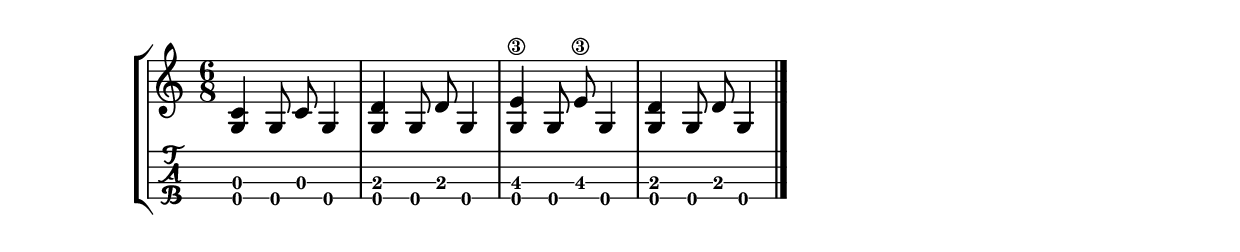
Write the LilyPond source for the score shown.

\version "2.18.2"
RH = #rightHandFinger

%--- Configuración ---%
\layout{
	\context {
		\TabStaff
		stringTunings = \stringTuning <g c' e' a'>
	}
}

%--- Introducción de las notas ---%
notas = \relative c' {

\numericTimeSignature
\time 6/8
	<c g>4 g8 c8 g4 |
	<d' g,>4 g,8 d'8 g,4 |
	<e'\3 g,>4 g,8 e'\3 g,4 |
	<d' g,>4 g,8 d'8 g,4 |
	\bar "|."
}

%--- Partitura ---%
\score {
	\new StaffGroup	
	<<
		\new Staff \notas
		\new TabStaff \notas
	>>
}
